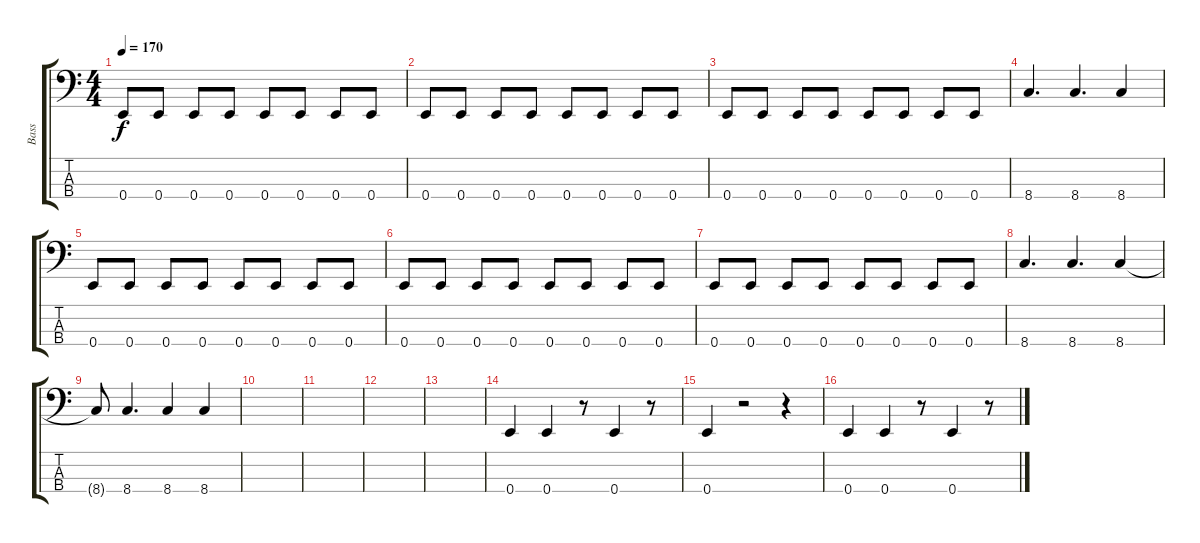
\track ("Bass" "Bass") {instrument electricbassfinger}
\staff {score tabs}
\tuning (G2 D2 A1 E1) {hide}
\ts (4 4)
\tempo 170
\clef f4
\ks c
0.4.8{dy f volume 12} 0.4.8 0.4.8 0.4.8 0.4.8 0.4.8 0.4.8 0.4.8 |
0.4.8 0.4.8 0.4.8 0.4.8 0.4.8 0.4.8 0.4.8 0.4.8 |
0.4.8 0.4.8 0.4.8 0.4.8 0.4.8 0.4.8 0.4.8 0.4.8 |
8.4.4{d} 8.4.4{d} 8.4.4 |
0.4.8{volume 12} 0.4.8 0.4.8 0.4.8 0.4.8 0.4.8 0.4.8 0.4.8 |
0.4.8 0.4.8 0.4.8 0.4.8 0.4.8 0.4.8 0.4.8 0.4.8 |
0.4.8 0.4.8 0.4.8 0.4.8 0.4.8 0.4.8 0.4.8 0.4.8 |
8.4.4{d} 8.4.4{d} 8.4.4 |
8.4{t}.8 8.4.4{d} 8.4.4 8.4.4 |
|
|
|
|
0.4.4 0.4.4 r.8 0.4.4 r.8 |
0.4.4 r.2 r.4 |
0.4.4 0.4.4 r.8 0.4.4 r.8
